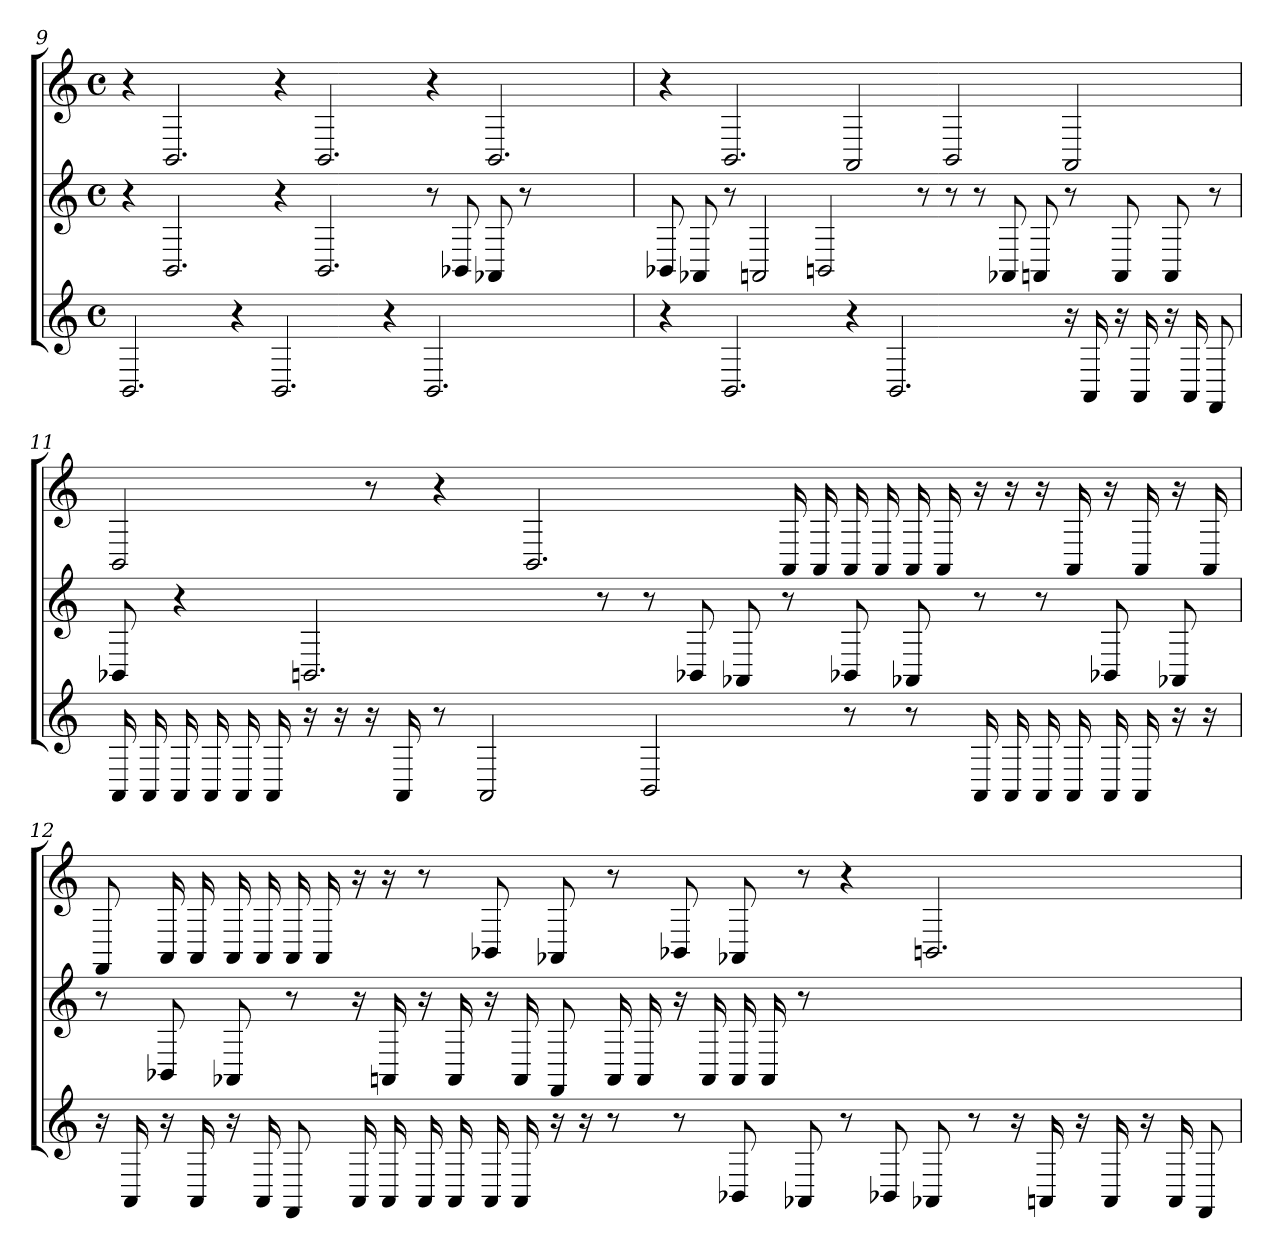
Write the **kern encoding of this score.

**kern	**kern	**kern
*part3	*part2	*part1
*staff3	*staff2	*staff1
*clefG2	*clefG2	*clefG2
*M4/4	*M4/4	*M4/4
*met(c)	*met(c)	*met(c)
=9	=9	=9
2.BB	4r	4r
.	2.BB	2.BB
4r	.	.
2.BB	4r	4r
.	2.BB	2.BB
4r	.	.
2.BB	8r	4r
.	8BB-X	.
.	8AA-X	2.BB
.	8r	.
.	2ryy	.
4ryy	.	.
=10	=10	=10
4r	8BB-X	4r
.	8AA-X	.
2.BB	8r	2.BB
.	2AA	.
.	2BB	.
4r	.	2AA
2.BB	.	.
.	8r	.
.	8r	2BB
.	8r	.
.	8AA-X	.
.	8AA	.
16r	8r	2AA
16AA	.	.
16r	8AA	.
16AA	.	.
16r	8AA	.
16AA	.	.
8FF	8r	.
=11	=11	=11
16AA	8BB-X	2BB
16AA	.	.
16AA	4r	.
16AA	.	.
16AA	.	.
16AA	.	.
16r	2.BB	.
16r	.	.
16r	.	8r
16AA	.	.
8r	.	4r
2AA	.	.
.	.	2.BB
.	8r	.
2BB	8r	.
.	8BB-X	.
.	8AA-X	.
.	8r	16AA
.	.	16AA
8r	8BB-X	16AA
.	.	16AA
8r	8AA-X	16AA
.	.	16AA
16AA	8r	16r
16AA	.	16r
16AA	8r	16r
16AA	.	16AA
16AA	8BB-X	16r
16AA	.	16AA
16r	8AA-X	16r
16r	.	16AA
=12	=12	=12
16r	8r	8FF
16AA	.	.
16r	8BB-X	16AA
16AA	.	16AA
16r	8AA-X	16AA
16AA	.	16AA
8FF	8r	16AA
.	.	16AA
16AA	16r	16r
16AA	16AA	16r
16AA	16r	8r
16AA	16AA	.
16AA	16r	8BB-X
16AA	16AA	.
16r	8FF	8AA-X
16r	.	.
8r	16AA	8r
.	16AA	.
8r	16r	8BB-X
.	16AA	.
8BB-X	16AA	8AA-X
.	16AA	.
8AA-X	8r	8r
8r	1ryy	4r
8BB-X	.	.
8AA-X	.	2.BB
8r	.	.
16r	.	.
16AA	.	.
16r	.	.
16AA	.	.
16r	.	.
16AA	.	.
8FF	.	.
=	=	=
*-	*-	*-
